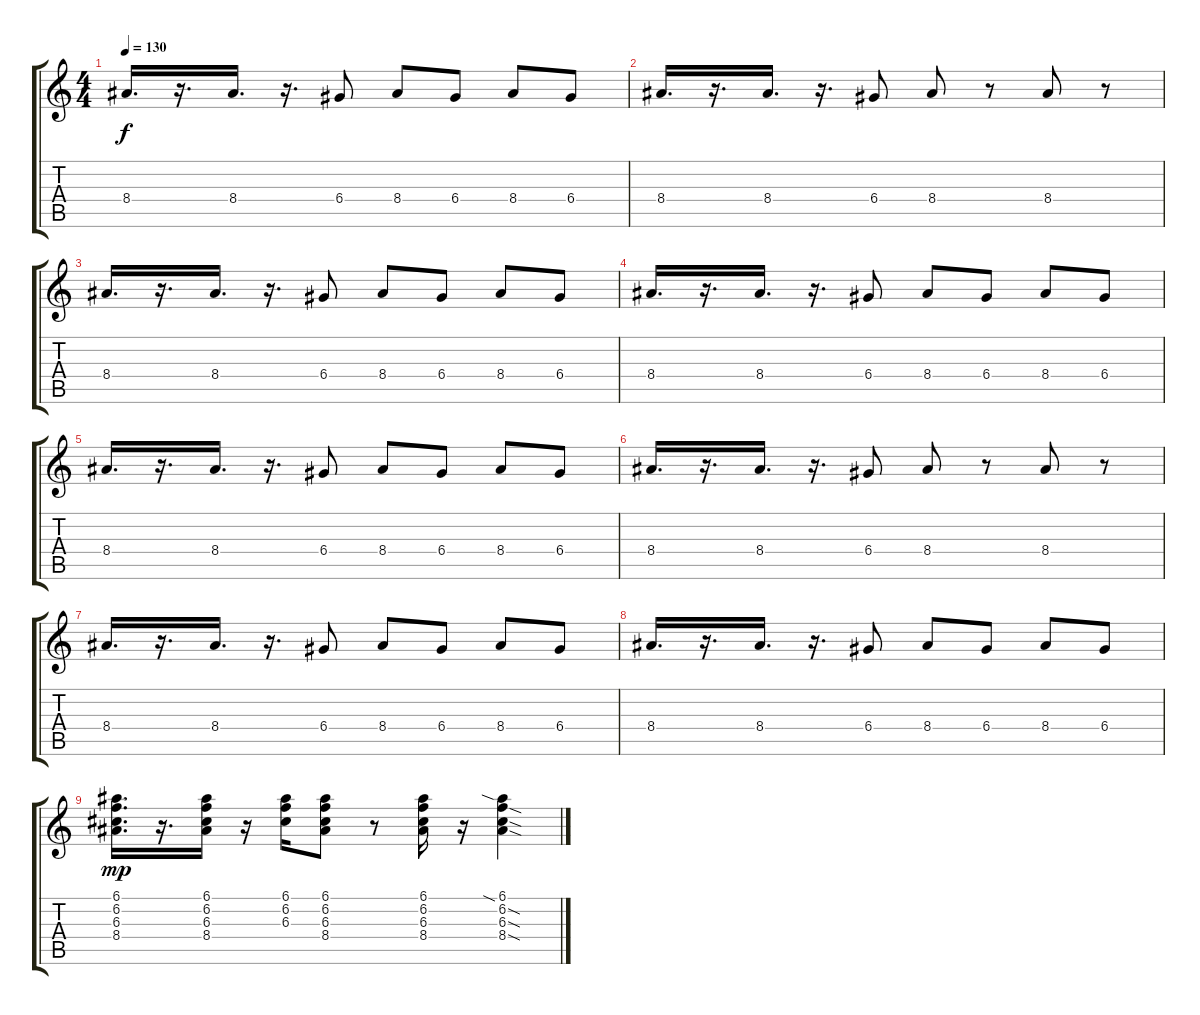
\track "" {instrument overdrivenguitar}
\staff {score tabs}
\tuning (E4 B3 G3 D3 A2 E2) {hide}
\ts (4 4)
\tempo 130
\clef g2
\ks c
8.4.16{d dy f} r.16{d} 8.4.16{d} r.16{d} 6.4.8 8.4.8 6.4.8 8.4.8 6.4.8 |
8.4.16{d} r.16{d} 8.4.16{d} r.16{d} 6.4.8 8.4.8 r.8 8.4.8 r.8 |
8.4.16{d} r.16{d} 8.4.16{d} r.16{d} 6.4.8 8.4.8 6.4.8 8.4.8 6.4.8 |
8.4.16{d} r.16{d} 8.4.16{d} r.16{d} 6.4.8 8.4.8 6.4.8 8.4.8 6.4.8 |
8.4.16{d} r.16{d} 8.4.16{d} r.16{d} 6.4.8 8.4.8 6.4.8 8.4.8 6.4.8 |
8.4.16{d} r.16{d} 8.4.16{d} r.16{d} 6.4.8 8.4.8 r.8 8.4.8 r.8 |
8.4.16{d} r.16{d} 8.4.16{d} r.16{d} 6.4.8 8.4.8 6.4.8 8.4.8 6.4.8 |
8.4.16{d} r.16{d} 8.4.16{d} r.16{d} 6.4.8 8.4.8 6.4.8 8.4.8 6.4.8 |
(6.1 6.2 6.3 8.4).16{d dy mp} r.16{d} (6.1 6.2 6.3 8.4).16 r.16 (6.1 6.2 6.3).16 (6.1 6.2 6.3 8.4).8 r.8 (6.1 6.2 6.3 8.4).16 r.16 (6.1{sia} 6.2{sod} 6.3{sod} 8.4{sod}).4
